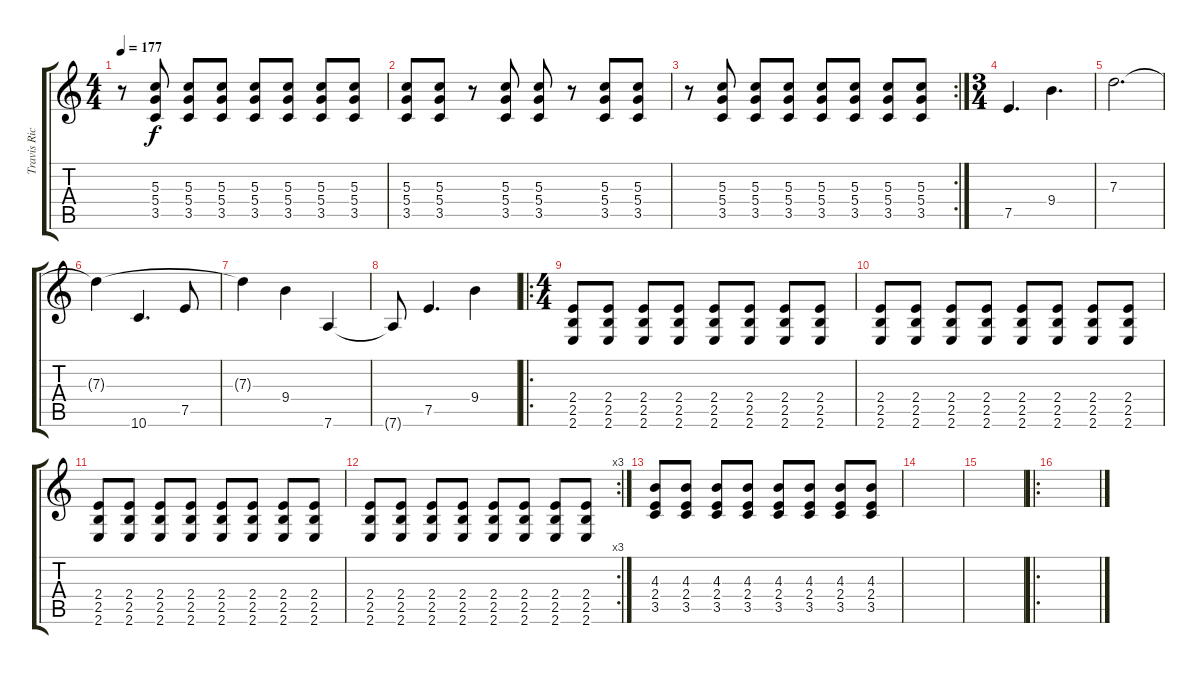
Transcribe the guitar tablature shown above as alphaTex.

\track ("Travis Richter" "Travis Ric") {instrument overdrivenguitar}
\staff {score tabs}
\tuning (E4 B3 G3 D3 A2 D2) {hide}
\ts (4 4)
\tempo 177
\clef g2
\ks c
r.8{dy f} (5.3 5.4 3.5).8 (5.3 5.4 3.5).8 (5.3 5.4 3.5).8 (5.3 5.4 3.5).8 (5.3 5.4 3.5).8 (5.3 5.4 3.5).8 (5.3 5.4 3.5).8 |
(5.3 5.4 3.5).8 (5.3 5.4 3.5).8 r.8 (5.3 5.4 3.5).8 (5.3 5.4 3.5).8 r.8 (5.3 5.4 3.5).8 (5.3 5.4 3.5).8 |
\rc 2
r.8 (5.3 5.4 3.5).8 (5.3 5.4 3.5).8 (5.3 5.4 3.5).8 (5.3 5.4 3.5).8 (5.3 5.4 3.5).8 (5.3 5.4 3.5).8 (5.3 5.4 3.5).8 |
\ts (3 4)
7.5.4{d} 9.4.4{d} |
7.3.2{d} |
7.3{t}.4 10.6.4{d} 7.5.8 |
7.3{t}.4 9.4.4 7.6.4 |
7.6{t}.8 7.5.4{d} 9.4.4 |
\ro
\ts (4 4)
(2.4 2.5 2.6).8 (2.4 2.5 2.6).8 (2.4 2.5 2.6).8 (2.4 2.5 2.6).8 (2.4 2.5 2.6).8 (2.4 2.5 2.6).8 (2.4 2.5 2.6).8 (2.4 2.5 2.6).8 |
(2.4 2.5 2.6).8 (2.4 2.5 2.6).8 (2.4 2.5 2.6).8 (2.4 2.5 2.6).8 (2.4 2.5 2.6).8 (2.4 2.5 2.6).8 (2.4 2.5 2.6).8 (2.4 2.5 2.6).8 |
(2.4 2.5 2.6).8 (2.4 2.5 2.6).8 (2.4 2.5 2.6).8 (2.4 2.5 2.6).8 (2.4 2.5 2.6).8 (2.4 2.5 2.6).8 (2.4 2.5 2.6).8 (2.4 2.5 2.6).8 |
\rc 3
(2.4 2.5 2.6).8 (2.4 2.5 2.6).8 (2.4 2.5 2.6).8 (2.4 2.5 2.6).8 (2.4 2.5 2.6).8 (2.4 2.5 2.6).8 (2.4 2.5 2.6).8 (2.4 2.5 2.6).8 |
(4.3 2.4 3.5).8 (4.3 2.4 3.5).8 (4.3 2.4 3.5).8 (4.3 2.4 3.5).8 (4.3 2.4 3.5).8 (4.3 2.4 3.5).8 (4.3 2.4 3.5).8 (4.3 2.4 3.5).8 |
|
|
\ro
